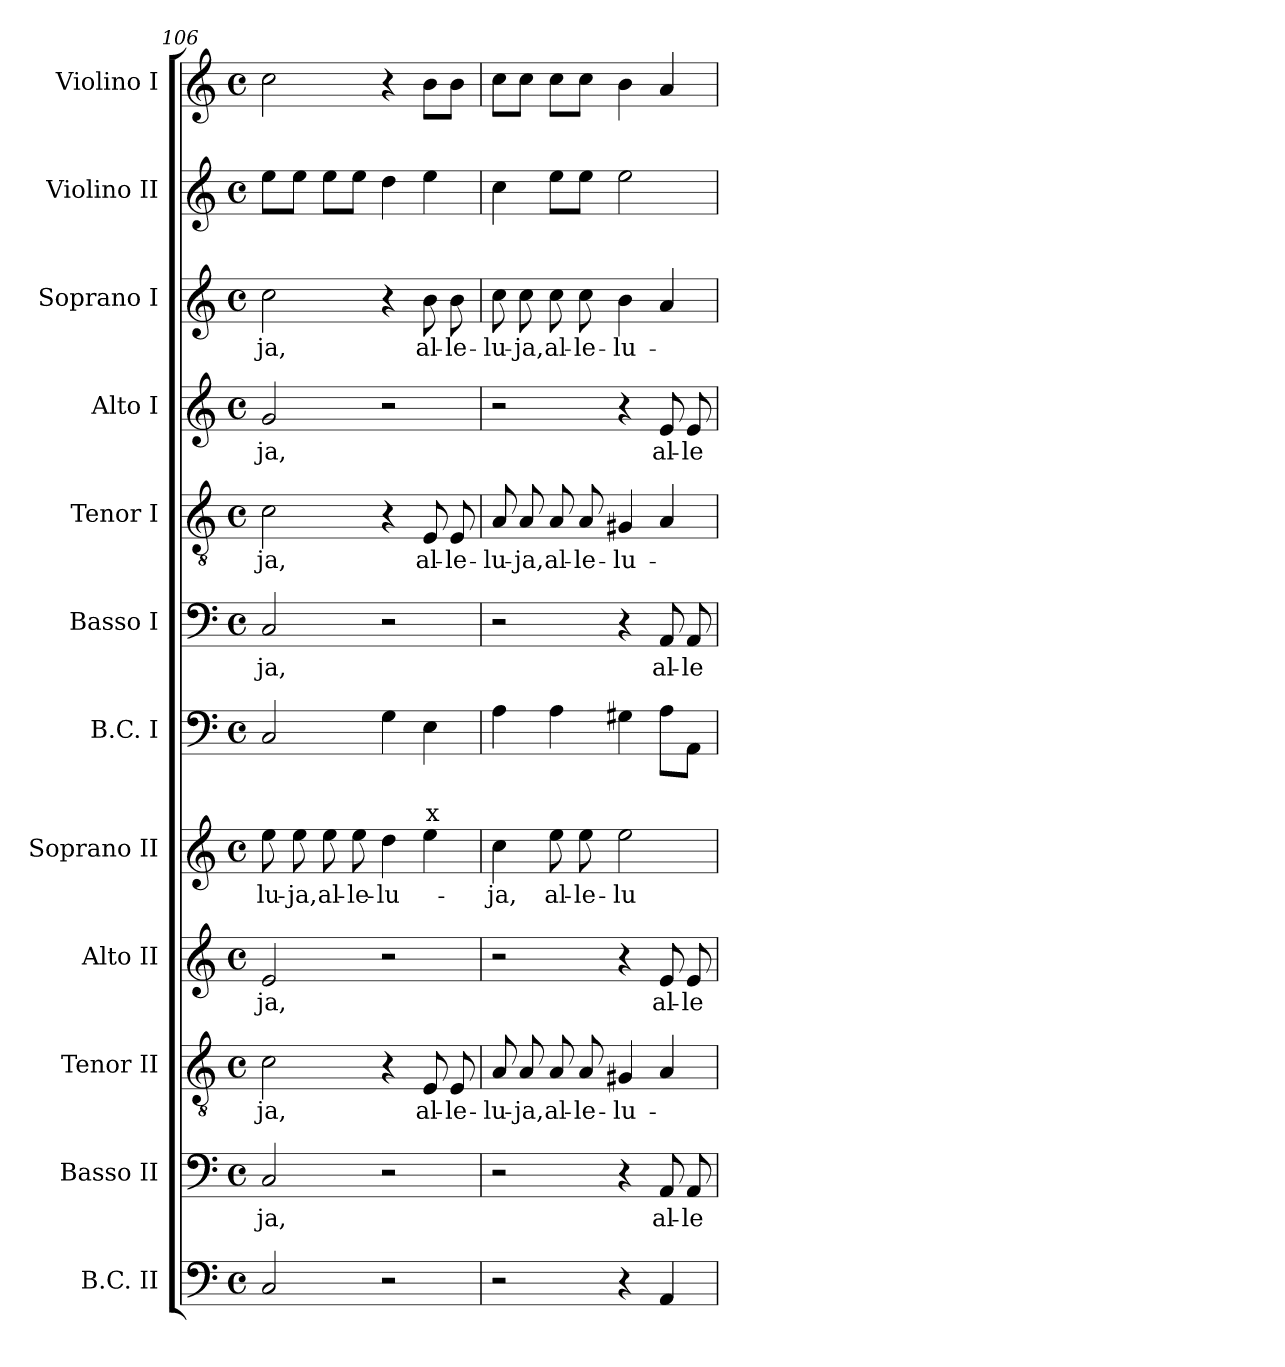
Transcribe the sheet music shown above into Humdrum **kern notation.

**kern	**kern	**text	**kern	**text	**kern	**text	**kern	**text	**kern	**text	**text	**kern	**text	**kern	**text	**kern	**text	**kern	**text	**kern	**kern
*part12	*part11	*part11	*part10	*part10	*part9	*part9	*part8	*part8	*part7	*part7	*part7	*part6	*part6	*part5	*part5	*part4	*part4	*part3	*part3	*part2	*part1
*staff12	*staff11	*staff11	*staff10	*staff10	*staff9	*staff9	*staff8	*staff8	*staff7	*staff7	*staff7	*staff6	*staff6	*staff5	*staff5	*staff4	*staff4	*staff3	*staff3	*staff2	*staff1
*I"B.C. II	*I"Basso II	*	*I"Tenor II	*	*I"Alto II	*	*I"Soprano II	*	*I"B.C. I	*	*	*I"Basso I	*	*I"Tenor I	*	*I"Alto I	*	*I"Soprano I	*	*I"Violino II	*I"Violino I
*I'BC2	*I'B 2	*	*I'T 2	*	*I'A 2	*	*I'S 2	*	*I'BC1	*	*	*I'B 1	*	*I'T 1	*	*I'A 1	*	*I'S 1	*	*I'Vln. II	*I'Vln. I
*clefF4	*clefF4	*	*clefGv2	*	*clefG2	*	*clefG2	*	*clefF4	*	*	*clefF4	*	*clefGv2	*	*clefG2	*	*clefG2	*	*clefG2	*clefG2
*k[]	*k[]	*	*k[]	*	*k[]	*	*k[]	*	*k[]	*	*	*k[]	*	*k[]	*	*k[]	*	*k[]	*	*k[]	*k[]
*C:	*C:	*	*C:	*	*C:	*	*C:	*	*C:	*	*	*C:	*	*C:	*	*C:	*	*C:	*	*C:	*C:
*M4/4	*M4/4	*	*M4/4	*	*M4/4	*	*M4/4	*	*M4/4	*	*	*M4/4	*	*M4/4	*	*M4/4	*	*M4/4	*	*M4/4	*M4/4
*met(c)	*met(c)	*	*met(c)	*	*met(c)	*	*met(c)	*	*met(c)	*	*	*met(c)	*	*met(c)	*	*met(c)	*	*met(c)	*	*met(c)	*met(c)
=106	=106	=106	=106	=106	=106	=106	=106	=106	=106	=106	=106	=106	=106	=106	=106	=106	=106	=106	=106	=106	=106
!	!	!LO:LY:b	!	!	!	!	!	!	!	!	!	!	!	!	!	!	!	!	!	!	!
!	!	!	!	!LO:LY:b	!	!	!	!	!	!	!	!	!	!	!	!	!	!	!	!	!
!	!	!	!	!	!	!LO:LY:b	!	!	!	!	!	!	!	!	!	!	!	!	!	!	!
!	!	!	!	!	!	!	!	!LO:LY:b	!	!	!	!	!	!	!	!	!	!	!	!	!
!	!	!	!	!	!	!	!	!	!	!	!	!	!LO:LY:b	!	!	!	!	!	!	!	!
!	!	!	!	!	!	!	!	!	!	!	!	!	!	!	!LO:LY:b	!	!	!	!	!	!
!	!	!	!	!	!	!	!	!	!	!	!	!	!	!	!	!	!LO:LY:b	!	!	!	!
!	!	!	!	!	!	!	!	!	!	!	!	!	!	!	!	!	!	!	!LO:LY:b	!	!
2C/	2C/	-ja,	2c\	-ja,	2e/	-ja,	8ee\	-lu-	2C/	.	.	2C/	-ja,	2c\	-ja,	2g/	-ja,	2cc\	-ja,	8ee\L	2cc\
!	!	!	!	!	!	!	!	!LO:LY:b	!	!	!	!	!	!	!	!	!	!	!	!	!
.	.	.	.	.	.	.	8ee\	-ja,	.	.	.	.	.	.	.	.	.	.	.	8ee\J	.
!	!	!	!	!	!	!	!	!LO:LY:b	!	!	!	!	!	!	!	!	!	!	!	!	!
.	.	.	.	.	.	.	8ee\	al-	.	.	.	.	.	.	.	.	.	.	.	8ee\L	.
!	!	!	!	!	!	!	!	!LO:LY:b	!	!	!	!	!	!	!	!	!	!	!	!	!
.	.	.	.	.	.	.	8ee\	-le-	.	.	.	.	.	.	.	.	.	.	.	8ee\J	.
!	!	!	!	!	!	!	!	!LO:LY:b	!	!	!	!	!	!	!	!	!	!	!	!	!
2r	2r	.	4r	.	2r	.	4dd\	-lu-	4G\	.	.	2r	.	4r	.	2r	.	4r	.	4dd\	4r
!	!	!	!	!LO:LY:b	!	!	!	!	!	!	!	!	!	!	!	!	!	!	!	!	!
!	!	!	!	!	!	!	!	!	!	!	!LO:LY:b	!	!	!	!	!	!	!	!	!	!
!	!	!	!	!	!	!	!	!	!	!	!	!	!	!	!LO:LY:b	!	!	!	!	!	!
!	!	!	!	!	!	!	!	!	!	!	!	!	!	!	!	!	!	!	!LO:LY:b	!	!
.	.	.	8E/	al-	.	.	4ee\	.	4E\	.	x	.	.	8E/	al-	.	.	8b\	al-	4ee\	8b\L
!	!	!	!	!LO:LY:b	!	!	!	!	!	!	!	!	!	!	!	!	!	!	!	!	!
!	!	!	!	!	!	!	!	!	!	!	!	!	!	!	!LO:LY:b	!	!	!	!	!	!
!	!	!	!	!	!	!	!	!	!	!	!	!	!	!	!	!	!	!	!LO:LY:b	!	!
.	.	.	8E/	-le-	.	.	.	.	.	.	.	.	.	8E/	-le-	.	.	8b\	-le-	.	8b\J
=107	=107	=107	=107	=107	=107	=107	=107	=107	=107	=107	=107	=107	=107	=107	=107	=107	=107	=107	=107	=107	=107
!	!	!	!	!LO:LY:b	!	!	!	!	!	!	!	!	!	!	!	!	!	!	!	!	!
!	!	!	!	!	!	!	!	!LO:LY:b	!	!	!	!	!	!	!	!	!	!	!	!	!
!	!	!	!	!	!	!	!	!	!	!	!	!	!	!	!LO:LY:b	!	!	!	!	!	!
!	!	!	!	!	!	!	!	!	!	!	!	!	!	!	!	!	!	!	!LO:LY:b	!	!
2r	2r	.	8A/	-lu-	2r	.	4cc\	-ja,	4A\	.	.	2r	.	8A/	-lu-	2r	.	8cc\	-lu-	4cc\	8cc\L
!	!	!	!	!LO:LY:b	!	!	!	!	!	!	!	!	!	!	!	!	!	!	!	!	!
!	!	!	!	!	!	!	!	!	!	!	!	!	!	!	!LO:LY:b	!	!	!	!	!	!
!	!	!	!	!	!	!	!	!	!	!	!	!	!	!	!	!	!	!	!LO:LY:b	!	!
.	.	.	8A/	-ja,	.	.	.	.	.	.	.	.	.	8A/	-ja,	.	.	8cc\	-ja,	.	8cc\J
!	!	!	!	!LO:LY:b	!	!	!	!	!	!	!	!	!	!	!	!	!	!	!	!	!
!	!	!	!	!	!	!	!	!LO:LY:b	!	!	!	!	!	!	!	!	!	!	!	!	!
!	!	!	!	!	!	!	!	!	!	!	!	!	!	!	!LO:LY:b	!	!	!	!	!	!
!	!	!	!	!	!	!	!	!	!	!	!	!	!	!	!	!	!	!	!LO:LY:b	!	!
.	.	.	8A/	al-	.	.	8ee\	al-	4A\	.	.	.	.	8A/	al-	.	.	8cc\	al-	8ee\L	8cc\L
!	!	!	!	!LO:LY:b	!	!	!	!	!	!	!	!	!	!	!	!	!	!	!	!	!
!	!	!	!	!	!	!	!	!LO:LY:b	!	!	!	!	!	!	!	!	!	!	!	!	!
!	!	!	!	!	!	!	!	!	!	!	!	!	!	!	!LO:LY:b	!	!	!	!	!	!
!	!	!	!	!	!	!	!	!	!	!	!	!	!	!	!	!	!	!	!LO:LY:b	!	!
.	.	.	8A/	-le-	.	.	8ee\	-le-	.	.	.	.	.	8A/	-le-	.	.	8cc\	-le-	8ee\J	8cc\J
!	!	!	!	!LO:LY:b	!	!	!	!	!	!	!	!	!	!	!	!	!	!	!	!	!
!	!	!	!	!	!	!	!	!LO:LY:b	!	!	!	!	!	!	!	!	!	!	!	!	!
!	!	!	!	!	!	!	!	!	!	!	!	!	!	!	!LO:LY:b	!	!	!	!	!	!
!	!	!	!	!	!	!	!	!	!	!	!	!	!	!	!	!	!	!	!LO:LY:b	!	!
4r	4r	.	4G#X/	-lu-	4r	.	2ee\	-lu-	4G#X\	.	.	4r	.	4G#X/	-lu-	4r	.	4b\	-lu-	2ee\	4b\
!	!	!LO:LY:b	!	!	!	!	!	!	!	!	!	!	!	!	!	!	!	!	!	!	!
!	!	!	!	!	!	!LO:LY:b	!	!	!	!	!	!	!	!	!	!	!	!	!	!	!
!	!	!	!	!	!	!	!	!	!	!	!	!	!LO:LY:b	!	!	!	!	!	!	!	!
!	!	!	!	!	!	!	!	!	!	!	!	!	!	!	!	!	!LO:LY:b	!	!	!	!
4AA/	8AA/	al-	4A/	.	8e/	al-	.	.	8A\L	.	.	8AA/	al-	4A/	.	8e/	al-	4a/	.	.	4a/
!	!	!LO:LY:b	!	!	!	!	!	!	!	!	!	!	!	!	!	!	!	!	!	!	!
!	!	!	!	!	!	!LO:LY:b	!	!	!	!	!	!	!	!	!	!	!	!	!	!	!
!	!	!	!	!	!	!	!	!	!	!	!	!	!LO:LY:b	!	!	!	!	!	!	!	!
!	!	!	!	!	!	!	!	!	!	!	!	!	!	!	!	!	!LO:LY:b	!	!	!	!
.	8AA/	-le-	.	.	8e/	-le-	.	.	8AA\J	.	.	8AA/	-le-	.	.	8e/	-le-	.	.	.	.
=	=	=	=	=	=	=	=	=	=	=	=	=	=	=	=	=	=	=	=	=	=
*-	*-	*-	*-	*-	*-	*-	*-	*-	*-	*-	*-	*-	*-	*-	*-	*-	*-	*-	*-	*-	*-
